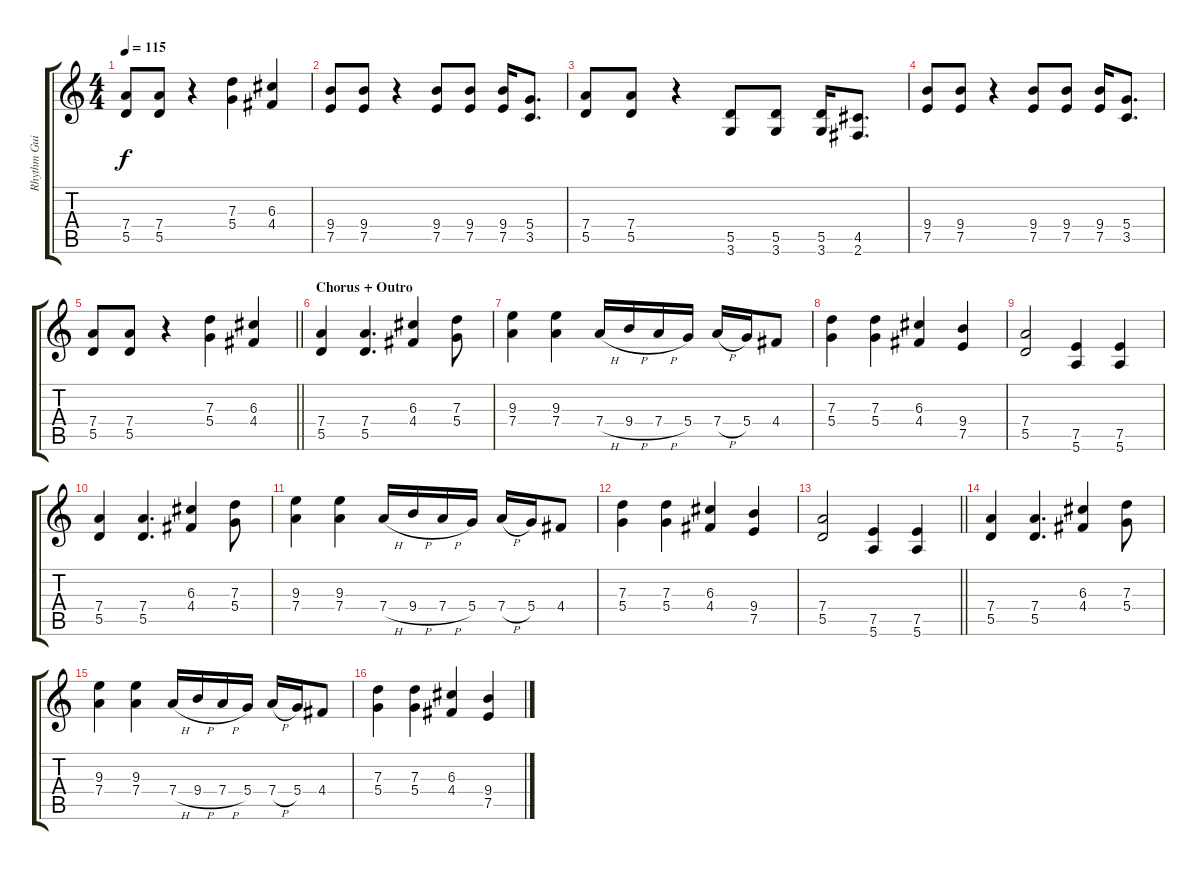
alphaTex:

\track ("Rhythm Guitar" "Rhythm Gui") {instrument distortionguitar}
\staff {score tabs}
\tuning (E4 B3 G3 D3 A2 E2) {hide}
\ts (4 4)
\tempo 115
\clef g2
\ks c
(7.4 5.5).8{dy f} (7.4 5.5).8 r.4 (7.3 5.4).4 (6.3 4.4).4 |
(9.4 7.5).8 (9.4 7.5).8 r.4 (9.4 7.5).8 (9.4 7.5).8 (9.4 7.5).16 (5.4 3.5).8{d} |
(7.4 5.5).8 (7.4 5.5).8 r.4 (5.5 3.6).8 (5.5 3.6).8 (5.5 3.6).16 (4.5 2.6).8{d} |
(9.4 7.5).8 (9.4 7.5).8 r.4 (9.4 7.5).8 (9.4 7.5).8 (9.4 7.5).16 (5.4 3.5).8{d} |
\barLineRight lightlight
(7.4 5.5).8 (7.4 5.5).8 r.4 (7.3 5.4).4 (6.3 4.4).4 |
\section ("" "Chorus + Outro")
(7.4 5.5).4 (7.4 5.5).4{d} (6.3 4.4).4 (7.3 5.4).8 |
(9.3 7.4).4 (9.3 7.4).4 7.4{h}.16 9.4{h}.16 7.4{h}.16 5.4.16 7.4{h}.16 5.4.16 4.4.8 |
(7.3 5.4).4 (7.3 5.4).4 (6.3 4.4).4 (9.4 7.5).4 |
(7.4 5.5).2 (7.5 5.6).4 (7.5 5.6).4 |
(7.4 5.5).4 (7.4 5.5).4{d} (6.3 4.4).4 (7.3 5.4).8 |
(9.3 7.4).4 (9.3 7.4).4 7.4{h}.16 9.4{h}.16 7.4{h}.16 5.4.16 7.4{h}.16 5.4.16 4.4.8 |
(7.3 5.4).4 (7.3 5.4).4 (6.3 4.4).4 (9.4 7.5).4 |
\barLineRight lightlight
(7.4 5.5).2 (7.5 5.6).4 (7.5 5.6).4 |
(7.4 5.5).4 (7.4 5.5).4{d} (6.3 4.4).4 (7.3 5.4).8 |
(9.3 7.4).4 (9.3 7.4).4 7.4{h}.16 9.4{h}.16 7.4{h}.16 5.4.16 7.4{h}.16 5.4.16 4.4.8 |
(7.3 5.4).4 (7.3 5.4).4 (6.3 4.4).4 (9.4 7.5).4
